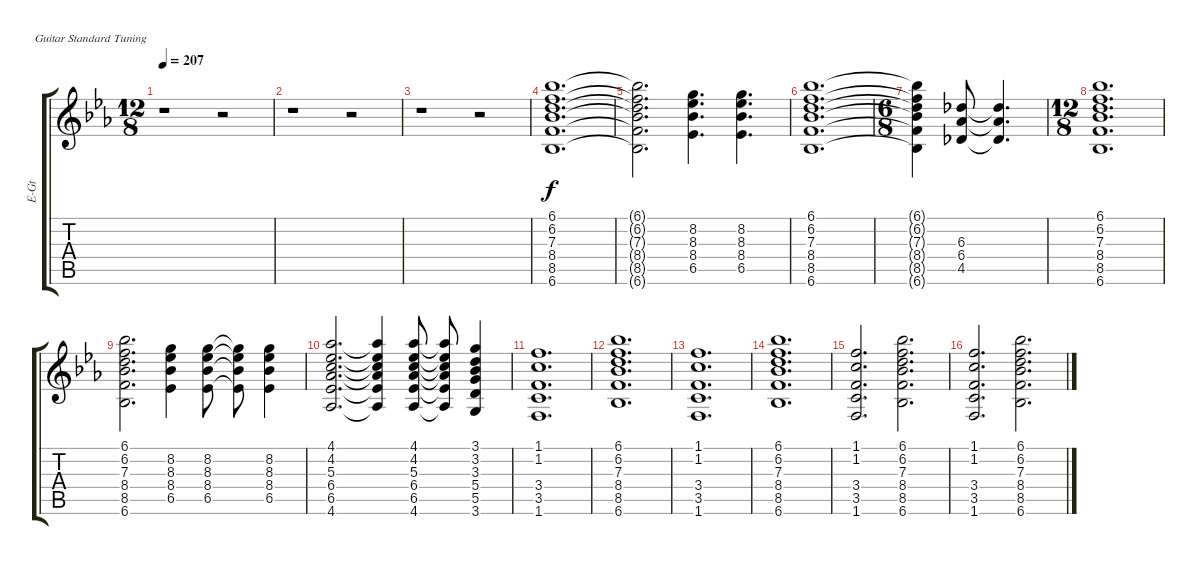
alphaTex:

\bracketExtendMode groupsimilarinstruments
\otherSystemsTrackNameOrientation horizontal
\track ("Gtr 2" "E-Gt") {instrument overdrivenguitar}
\staff {score tabs}
\tuning (E4 B3 G3 D3 A2 E2)
\ts (12 8)
\tempo 207
\clef g2
\ks eb
r.1{dy f beam Down} r.2{beam Down} |
r.1{beam Down} r.2{beam Down} |
r.1{beam Down} r.2{beam Down} |
(6.1{acc b} 6.2{acc forcenatural} 7.3{acc forcenatural} 8.4{acc b} 8.5{acc forcenatural} 6.6{acc b}).1{d beam Down} |
(6.1{t acc b} 6.2{t acc forcenatural} 7.3{t acc forcenatural} 8.4{t acc b} 8.5{t acc forcenatural} 6.6{t acc b}).2{d beam Down} (8.2{acc forcenatural} 8.3{acc b} 8.4{acc b} 6.5{acc b}).4{d beam Down} (8.2{acc forcenatural} 8.3{acc b} 8.4{acc b} 6.5{acc b}).4{d beam Down} |
(6.1{acc b} 6.2{acc forcenatural} 7.3{acc forcenatural} 8.4{acc b} 8.5{acc forcenatural} 6.6{acc b}).1{d beam Down} |
\ts (6 8)
(6.1{t acc b} 6.2{t acc forcenatural} 7.3{t acc forcenatural} 8.4{t acc b} 8.5{t acc forcenatural} 6.6{t acc b}).4{beam Down} (6.3{acc b} 6.4{acc b} 4.5{acc b}).8{beam Up} (6.3{t acc b} 6.4{t acc b} 4.5{t acc b}).4{d beam Up} |
\ts (12 8)
(6.1{acc b} 6.2{acc forcenatural} 7.3{acc forcenatural} 8.4{acc b} 8.5{acc forcenatural} 6.6{acc b}).1{d beam Down} |
(6.1{acc b} 6.2{acc forcenatural} 7.3{acc forcenatural} 8.4{acc b} 8.5{acc forcenatural} 6.6{acc b}).2{d beam Down} (8.2{acc forcenatural} 8.3{acc b} 8.4{acc b} 6.5{acc b}).4{beam Down} (8.2{acc forcenatural} 8.3{acc b} 8.4{acc b} 6.5{acc b}).8{beam Down} (8.2{t acc forcenatural} 8.3{t acc b} 8.4{t acc b} 6.5{t acc b}).8{beam Down} (8.2{acc forcenatural} 8.3{acc b} 8.4{acc b} 6.5{acc b}).4{beam Down} |
(4.1{acc b} 4.2{acc b} 5.3{acc forcenatural} 6.4{acc b} 6.5{acc b} 4.6{acc b}).2{d beam Up} (4.1{t acc b} 4.2{t acc b} 5.3{t acc forcenatural} 6.4{t acc b} 6.5{t acc b} 4.6{t acc b}).4{beam Up} (4.1{acc b} 4.2{acc b} 5.3{acc forcenatural} 6.4{acc b} 6.5{acc b} 4.6{acc b}).8{beam Up} (4.1{t acc b} 4.2{t acc b} 5.3{t acc forcenatural} 6.4{t acc b} 6.5{t acc b} 4.6{t acc b}).8{beam Up} (3.1{acc forcenatural} 3.2{acc forcenatural} 3.3{acc b} 5.4{acc forcenatural} 5.5{acc forcenatural} 3.6{acc forcenatural}).4{beam Up} |
(1.1{acc forcenatural} 1.2{acc forcenatural} 3.4{acc forcenatural} 3.5{acc forcenatural} 1.6{acc forcenatural}).1{d beam Up} |
(6.1{acc b} 6.2{acc forcenatural} 7.3{acc forcenatural} 8.4{acc b} 8.5{acc forcenatural} 6.6{acc b}).1{d beam Down} |
(1.1{acc forcenatural} 1.2{acc forcenatural} 3.4{acc forcenatural} 3.5{acc forcenatural} 1.6{acc forcenatural}).1{d beam Up} |
(6.1{acc b} 6.2{acc forcenatural} 7.3{acc forcenatural} 8.4{acc b} 8.5{acc forcenatural} 6.6{acc b}).1{d beam Down} |
(1.1{acc forcenatural} 1.2{acc forcenatural} 3.4{acc forcenatural} 3.5{acc forcenatural} 1.6{acc forcenatural}).2{d beam Up} (6.1{acc b} 6.2{acc forcenatural} 7.3{acc forcenatural} 8.4{acc b} 8.5{acc forcenatural} 6.6{acc b}).2{d beam Down} |
(1.1{acc forcenatural} 1.2{acc forcenatural} 3.4{acc forcenatural} 3.5{acc forcenatural} 1.6{acc forcenatural}).2{d beam Up} (6.1{acc b} 6.2{acc forcenatural} 7.3{acc forcenatural} 8.4{acc b} 8.5{acc forcenatural} 6.6{acc b}).2{d beam Down}
